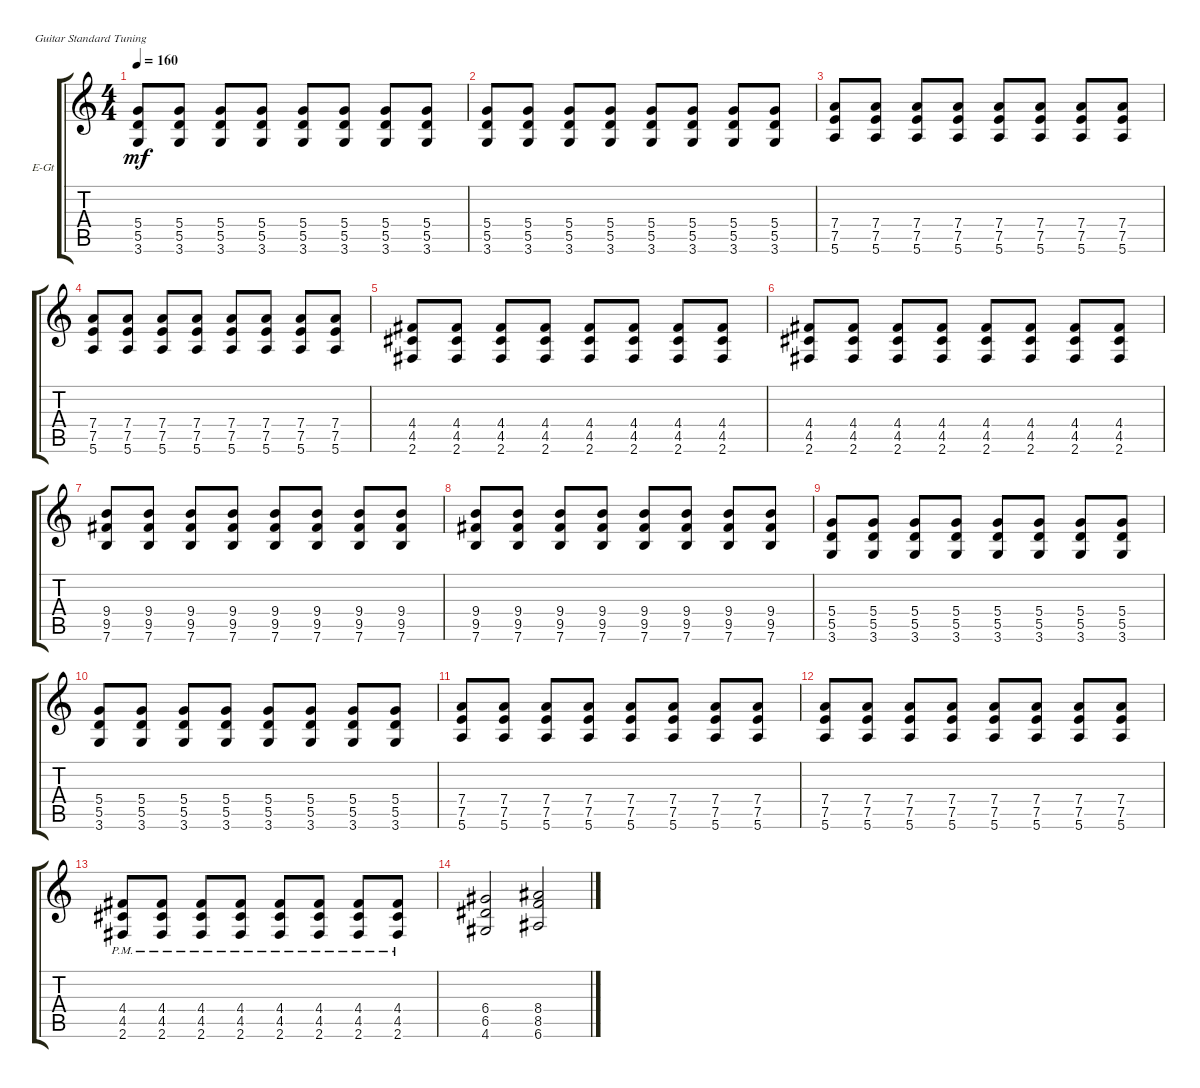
\defaultSystemsLayout 4
\bracketExtendMode groupsimilarinstruments
\firstSystemTrackNameOrientation horizontal
\otherSystemsTrackNameOrientation horizontal
\track ("Overdrive" "E-Gt") {instrument overdrivenguitar}
\staff {score tabs}
\tuning (E4 B3 G3 D3 A2 E2)
\ts (4 4)
\tempo 160
\clef g2
\ks c
(5.4 5.5 3.6).8{dy mf} (5.4 5.5 3.6).8 (5.4 5.5 3.6).8 (5.4 5.5 3.6).8 (5.4 5.5 3.6).8 (5.4 5.5 3.6).8 (5.4 5.5 3.6).8 (5.4 5.5 3.6).8 |
(5.4 5.5 3.6).8 (5.4 5.5 3.6).8 (5.4 5.5 3.6).8 (5.4 5.5 3.6).8 (5.4 5.5 3.6).8 (5.4 5.5 3.6).8 (5.4 5.5 3.6).8 (5.4 5.5 3.6).8 |
(5.6 7.5 7.4).8 (5.6 7.5 7.4).8 (5.6 7.5 7.4).8 (5.6 7.5 7.4).8 (5.6 7.5 7.4).8 (5.6 7.5 7.4).8 (5.6 7.5 7.4).8 (5.6 7.5 7.4).8 |
(5.6 7.5 7.4).8 (5.6 7.5 7.4).8 (5.6 7.5 7.4).8 (5.6 7.5 7.4).8 (5.6 7.5 7.4).8 (5.6 7.5 7.4).8 (5.6 7.5 7.4).8 (5.6 7.5 7.4).8 |
(4.4 4.5 2.6).8 (4.4 4.5 2.6).8 (4.4 4.5 2.6).8 (4.4 4.5 2.6).8 (4.4 4.5 2.6).8 (4.4 4.5 2.6).8 (4.4 4.5 2.6).8 (4.4 4.5 2.6).8 |
(4.4 4.5 2.6).8 (4.4 4.5 2.6).8 (4.4 4.5 2.6).8 (4.4 4.5 2.6).8 (4.4 4.5 2.6).8 (4.4 4.5 2.6).8 (4.4 4.5 2.6).8 (4.4 4.5 2.6).8 |
(9.4 9.5 7.6).8 (9.4 9.5 7.6).8 (9.4 9.5 7.6).8 (9.4 9.5 7.6).8 (9.4 9.5 7.6).8 (9.4 9.5 7.6).8 (9.4 9.5 7.6).8 (9.4 9.5 7.6).8 |
(9.4 9.5 7.6).8 (9.4 9.5 7.6).8 (9.4 9.5 7.6).8 (9.4 9.5 7.6).8 (9.4 9.5 7.6).8 (9.4 9.5 7.6).8 (9.4 9.5 7.6).8 (9.4 9.5 7.6).8 |
(5.4 5.5 3.6).8 (5.4 5.5 3.6).8 (5.4 5.5 3.6).8 (5.4 5.5 3.6).8 (5.4 5.5 3.6).8 (5.4 5.5 3.6).8 (5.4 5.5 3.6).8 (5.4 5.5 3.6).8 |
(5.4 5.5 3.6).8 (5.4 5.5 3.6).8 (5.4 5.5 3.6).8 (5.4 5.5 3.6).8 (5.4 5.5 3.6).8 (5.4 5.5 3.6).8 (5.4 5.5 3.6).8 (5.4 5.5 3.6).8 |
(5.6 7.5 7.4).8 (5.6 7.5 7.4).8 (5.6 7.5 7.4).8 (5.6 7.5 7.4).8 (5.6 7.5 7.4).8 (5.6 7.5 7.4).8 (5.6 7.5 7.4).8 (5.6 7.5 7.4).8 |
(5.6 7.5 7.4).8 (5.6 7.5 7.4).8 (5.6 7.5 7.4).8 (5.6 7.5 7.4).8 (5.6 7.5 7.4).8 (5.6 7.5 7.4).8 (5.6 7.5 7.4).8 (5.6 7.5 7.4).8 |
(4.4{pm} 4.5{pm} 2.6{pm}).8 (4.4{pm} 4.5{pm} 2.6{pm}).8 (4.4{pm} 4.5{pm} 2.6{pm}).8 (4.4{pm} 4.5{pm} 2.6{pm}).8 (4.4{pm} 4.5{pm} 2.6{pm}).8 (4.4{pm} 4.5{pm} 2.6{pm}).8 (4.4{pm} 4.5{pm} 2.6{pm}).8 (4.4{pm} 4.5{pm} 2.6{pm}).8 |
(6.4 6.5 4.6).2 (8.4 6.6 8.5).2
